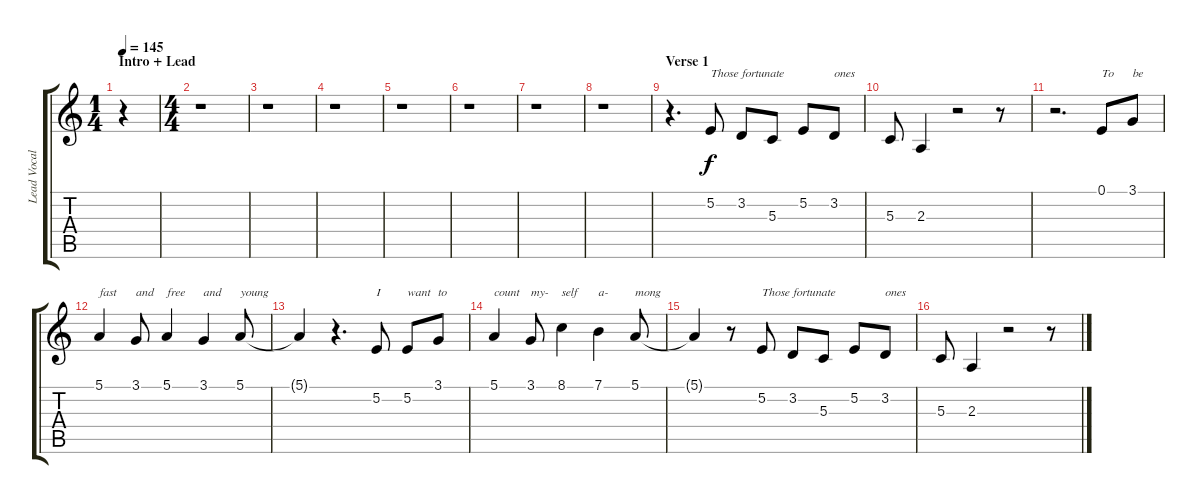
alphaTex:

\track ("Lead Vocals" "Lead Vocal") {instrument lead2sawtooth}
\staff {score tabs}
\tuning (E4 B3 G3 D3 A2 E2) {hide}
\ts (1 4)
\section ("" "Intro + Lead")
\tempo 145
\clef g2
\ks c
r.4{dy f instrument lead2sawtooth} |
\ts (4 4)
r.1 |
r.1 |
r.1 |
r.1 |
r.1 |
r.1 |
r.1 |
\section ("" "Verse 1")
r.4{d} 5.2.8{txt "Those fortunate"} 3.2.8 5.3.8 5.2.8 3.2.8{txt "ones"} |
5.3.8 2.3.4 r.2 r.8 |
r.2{d} 0.1.8{txt "To"} 3.1.8{txt "be"} |
5.1.4{txt "fast"} 3.1.8{txt "and"} 5.1.4{txt "free"} 3.1.4{txt "and"} 5.1.8{txt "young"} |
5.1{t}.4 r.4{d} 5.2.8{txt "I"} 5.2.8{txt "want"} 3.1.8{txt "to"} |
5.1.4{txt "count"} 3.1.8{txt "my-"} 8.1.4{txt "self"} 7.1.4{txt "a-"} 5.1.8{txt "mong"} |
5.1{t}.4 r.8 5.2.8{txt "Those fortunate"} 3.2.8 5.3.8 5.2.8 3.2.8{txt "ones"} |
5.3.8 2.3.4 r.2 r.8
